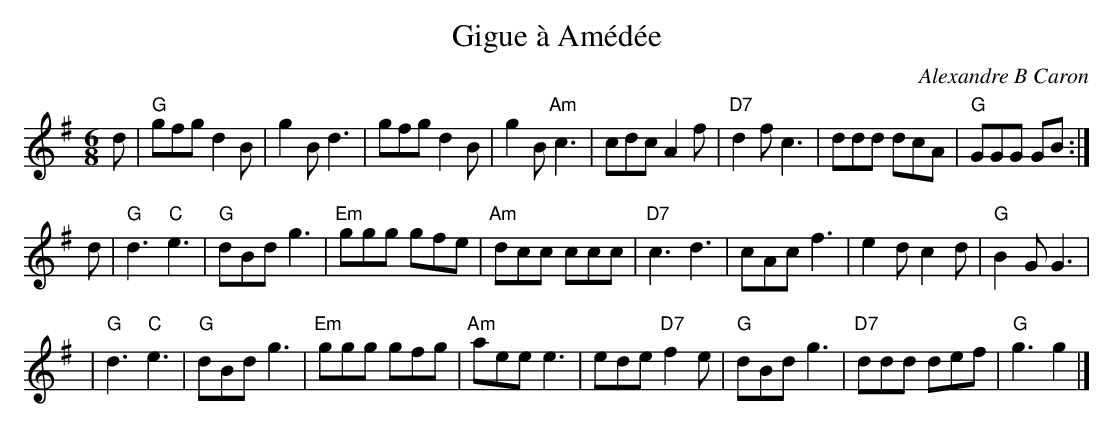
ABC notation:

X:1
T: Gigue \`a Am\'ed\'ee
C: Alexandre B Caron
M: 6/8
L: 1/8
K: G
  d \
| "G"gfg d2B | g2B d3 | gfg d2B | g2B "Am"c3  \
| cdc A2f | "D7"d2f c3 | ddd dcA | "G"GGG GB :|
  d \
| "G"d3  "C"e3  | "G"dBd g3 | "Em"ggg gfe | "Am"dcc ccc \
| "D7"c3  d3  | cAc f3 | e2d c2d | "G"B2G G3  |
| "G"d3  "C"e3  | "G"dBd g3 | "Em"ggg gfg | "Am"aee e3  \
| ede "D7"f2e | "G"dBd g3 | "D7"ddd def | "G"g3  g2 |]
